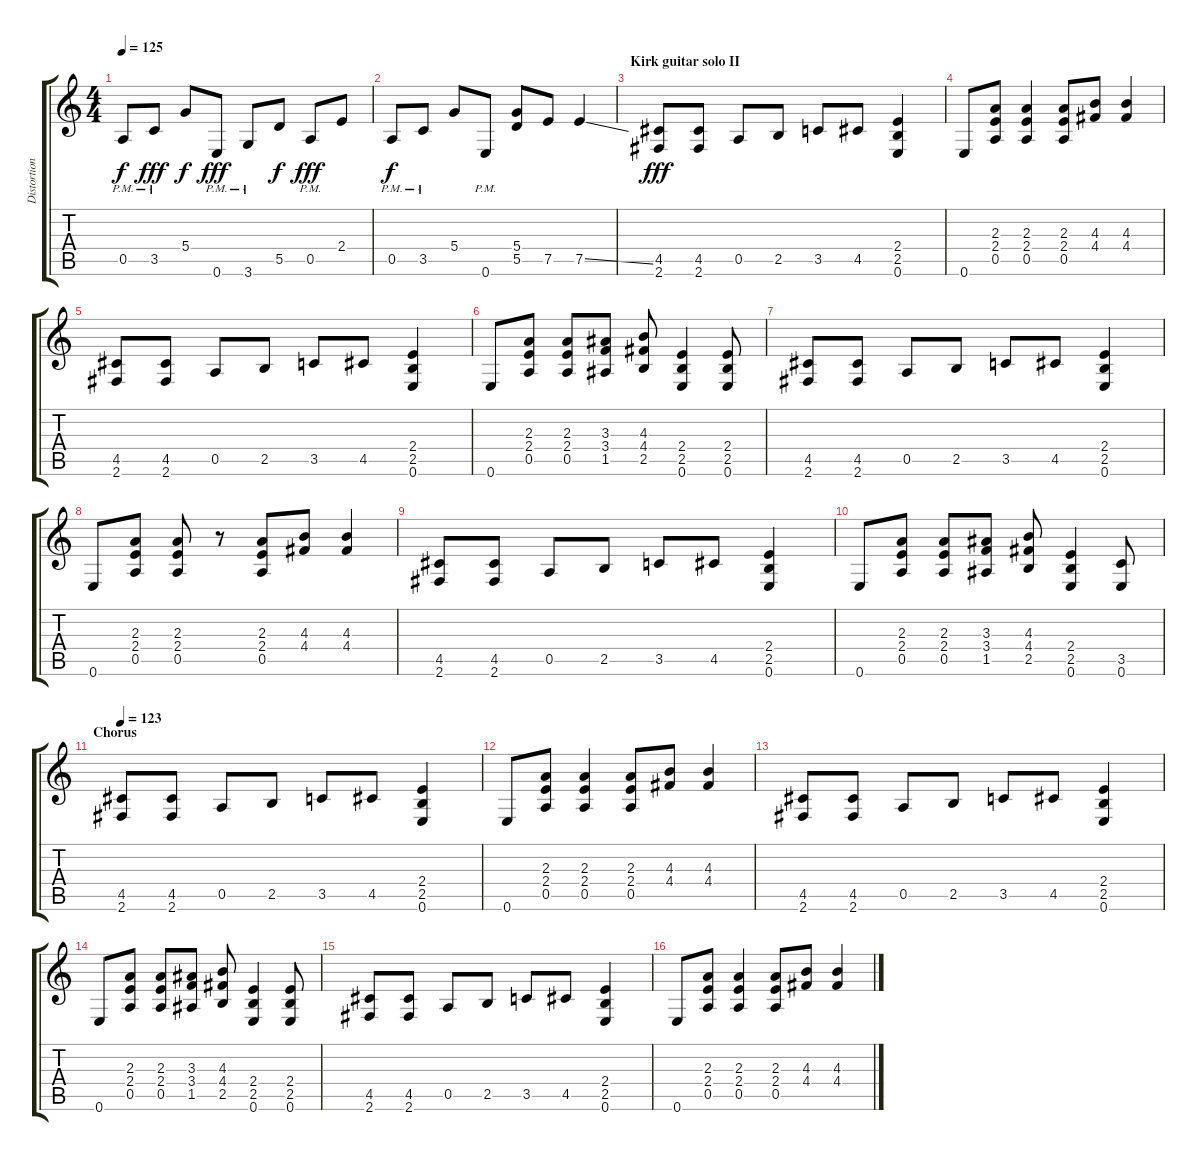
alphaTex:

\track ("Distortion guitar 1" "Distortion") {instrument distortionguitar}
\staff {score tabs}
\tuning (E4 B3 G3 D3 A2 E2) {hide}
\ts (4 4)
\tempo 125
\clef g2
\ks c
0.5{pm}.8{dy f} 3.5{pm}.8{dy fff} 5.4.8{dy f} 0.6{pm}.8{dy fff} 3.6{pm}.8 5.5.8{dy f} 0.5{pm}.8{dy fff} 2.4.8 |
0.5{pm}.8{dy f} 3.5{pm}.8 5.4.8 0.6{pm}.8 (5.4 5.5).8 7.5.8 7.5{ss}.4 |
\section ("" "Kirk guitar solo II")
(4.5 2.6).8{dy fff} (4.5 2.6).8 0.5.8 2.5.8 3.5.8 4.5.8 (2.4 2.5 0.6).4 |
0.6.8 (2.3 2.4 0.5).8 (2.3 2.4 0.5).4 (2.3 2.4 0.5).8 (4.3 4.4).8 (4.3 4.4).4 |
(4.5 2.6).8 (4.5 2.6).8 0.5.8 2.5.8 3.5.8 4.5.8 (2.4 2.5 0.6).4 |
0.6.8 (2.3 2.4 0.5).8 (2.3 2.4 0.5).8 (3.3 3.4 1.5).8 (4.3 4.4 2.5).8 (2.4 2.5 0.6).4 (2.4 2.5 0.6).8 |
(4.5 2.6).8 (4.5 2.6).8 0.5.8 2.5.8 3.5.8 4.5.8 (2.4 2.5 0.6).4 |
0.6.8 (2.3 2.4 0.5).8 (2.3 2.4 0.5).8 r.8 (2.3 2.4 0.5).8 (4.3 4.4).8 (4.3 4.4).4 |
(4.5 2.6).8 (4.5 2.6).8 0.5.8 2.5.8 3.5.8 4.5.8 (2.4 2.5 0.6).4 |
0.6.8 (2.3 2.4 0.5).8 (2.3 2.4 0.5).8 (3.3 3.4 1.5).8 (4.3 4.4 2.5).8 (2.4 2.5 0.6).4 (3.5 0.6).8 |
\section ("" "Chorus")
\tempo 123
(4.5 2.6).8 (4.5 2.6).8 0.5.8 2.5.8 3.5.8 4.5.8 (2.4 2.5 0.6).4 |
0.6.8 (2.3 2.4 0.5).8 (2.3 2.4 0.5).4 (2.3 2.4 0.5).8 (4.3 4.4).8 (4.3 4.4).4 |
(4.5 2.6).8 (4.5 2.6).8 0.5.8 2.5.8 3.5.8 4.5.8 (2.4 2.5 0.6).4 |
0.6.8 (2.3 2.4 0.5).8 (2.3 2.4 0.5).8 (3.3 3.4 1.5).8 (4.3 4.4 2.5).8 (2.4 2.5 0.6).4 (2.4 2.5 0.6).8 |
(4.5 2.6).8 (4.5 2.6).8 0.5.8 2.5.8 3.5.8 4.5.8 (2.4 2.5 0.6).4 |
0.6.8 (2.3 2.4 0.5).8 (2.3 2.4 0.5).4 (2.3 2.4 0.5).8 (4.3 4.4).8 (4.3 4.4).4
